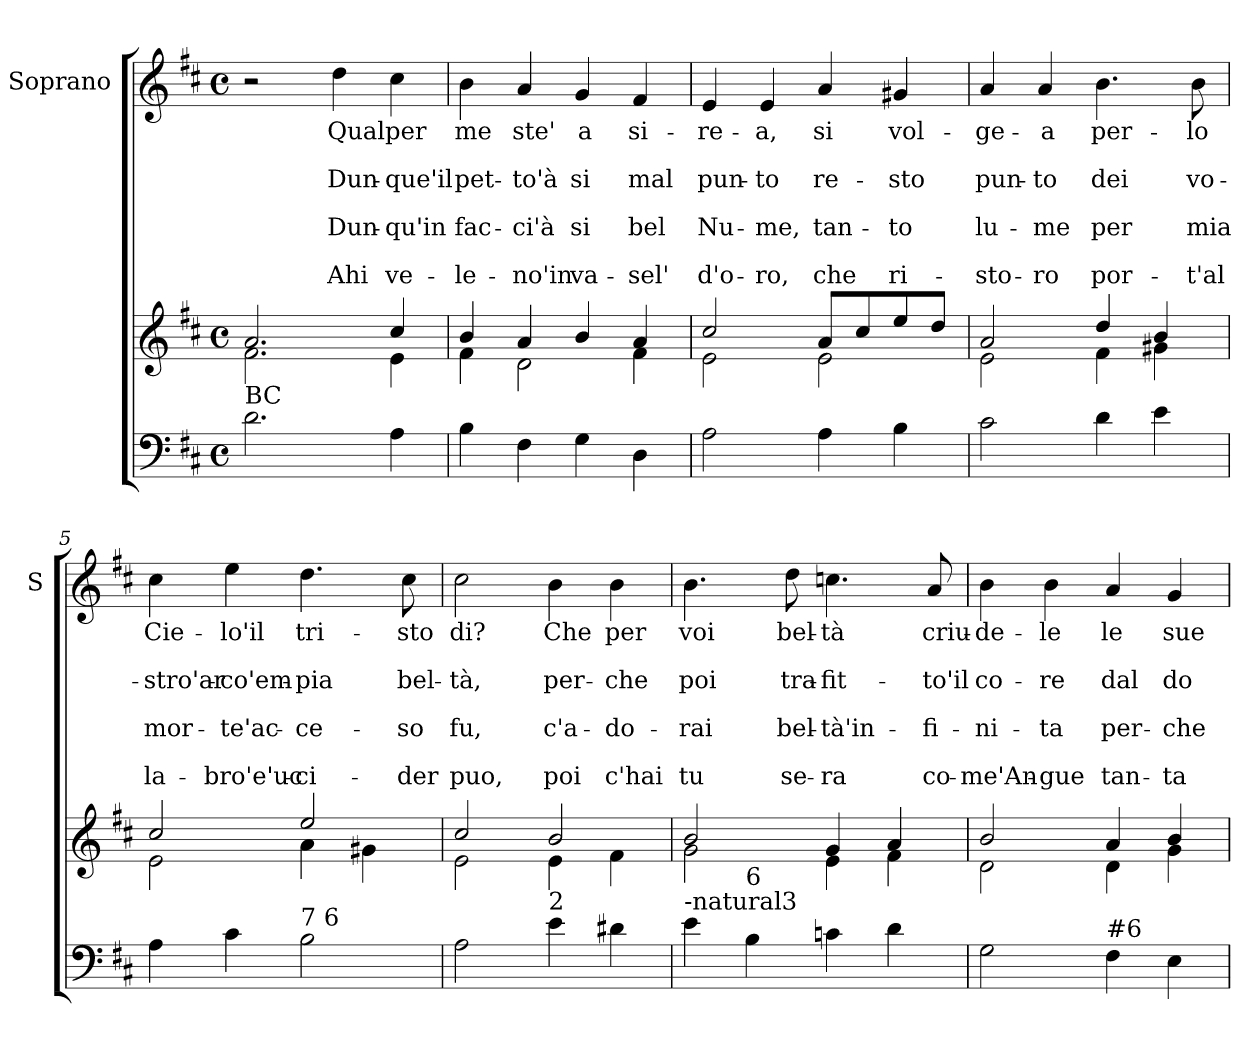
**kern	**kern	**kern	**text	**text	**text	**text	**text	**text	**text
*part2	*part2	*part1	*part1	*part1	*part1	*part1	*part1	*part1	*part1
*staff3	*staff2	*staff1	*staff1	*staff1	*staff1	*staff1	*staff1	*staff1	*staff1
*	*	*I"Soprano	*	*	*	*	*	*	*
*	*	*I'S	*	*	*	*	*	*	*
*clefF4	*clefG2	*clefG2	*	*	*	*	*	*	*
*k[f#c#]	*k[f#c#]	*k[f#c#]	*	*	*	*	*	*	*
*D:	*D:	*D:	*	*	*	*	*	*	*
*M4/4	*M4/4	*M4/4	*	*	*	*	*	*	*
*met(c)	*met(c)	*met(c)	*	*	*	*	*	*	*
=1	=1	=1	=1	=1	=1	=1	=1	=1	=1
*	*^	*	*	*	*	*	*	*	*
!LO:TX:a:t=BC	!	!	!	!	!	!	!	!	!	!
2.d\	2.a/	2.f#\	2r	.	.	.	.	.	.	.
!	!	!	!	!LO:LY:b	!	!LO:LY:b	!	!LO:LY:b	!	!LO:LY:b
.	.	.	4dd\	Qual	.	Dun-	.	Dun-	.	Ahi
!	!	!	!	!LO:LY:b	!	!LO:LY:b	!	!LO:LY:b	!	!LO:LY:b
4A\	4cc#/	4e\	4cc#\	per	.	-que'il	.	-qu'in	.	ve-
=2	=2	=2	=2	=2	=2	=2	=2	=2	=2	=2
!	!	!	!	!LO:LY:b	!	!LO:LY:b	!	!LO:LY:b	!	!LO:LY:b
4B\	4b/	4f#\	4b\	me	.	pet-	.	fac-	.	-le-
!	!	!	!	!LO:LY:b	!	!LO:LY:b	!	!LO:LY:b	!	!LO:LY:b
4F#\	4a/	2d\	4a/	ste'	.	-to'à	.	-ci'à	.	-no'in
!	!	!	!	!LO:LY:b	!	!LO:LY:b	!	!LO:LY:b	!	!LO:LY:b
4G\	4b/	.	4g/	a	.	si	.	si	.	va-
!	!	!	!	!LO:LY:b	!	!LO:LY:b	!	!LO:LY:b	!	!LO:LY:b
4D\	4a/	4f#\	4f#/	si-	.	mal	.	bel	.	-sel'
=3	=3	=3	=3	=3	=3	=3	=3	=3	=3	=3
!	!	!	!	!LO:LY:b	!	!LO:LY:b	!	!LO:LY:b	!	!LO:LY:b
2A\	2cc#/	2e\	4e/	-re-	.	pun-	.	Nu-	.	d'o-
!	!	!	!	!LO:LY:b	!	!LO:LY:b	!	!LO:LY:b	!	!LO:LY:b
.	.	.	4e/	-a,	.	-to	.	-me,	.	-ro,
!	!	!	!	!LO:LY:b	!	!LO:LY:b	!	!LO:LY:b	!	!LO:LY:b
4A\	8a/L	2e\	4a/	si	.	re-	.	tan-	.	che
.	8cc#/	.	.	.	.	.	.	.	.	.
!	!	!	!	!LO:LY:b	!	!LO:LY:b	!	!LO:LY:b	!	!LO:LY:b
4B\	8ee/	.	4g#X/	vol-	.	-sto	.	-to	.	ri-
.	8dd/J	.	.	.	.	.	.	.	.	.
=4	=4	=4	=4	=4	=4	=4	=4	=4	=4	=4
!	!	!	!	!LO:LY:b	!	!LO:LY:b	!	!LO:LY:b	!	!LO:LY:b
2c#\	2a/	2e\	4a/	-ge-	.	pun-	.	lu-	.	-sto-
!	!	!	!	!LO:LY:b	!	!LO:LY:b	!	!LO:LY:b	!	!LO:LY:b
.	.	.	4a/	-a	.	-to	.	-me	.	-ro
!	!	!	!	!LO:LY:b	!	!LO:LY:b	!	!LO:LY:b	!	!LO:LY:b
4d\	4dd/	4f#\	4.b\	per-	.	dei	.	per	.	por-
4e\	4b/	4g#X\	.	.	.	.	.	.	.	.
!	!	!	!	!LO:LY:b	!	!LO:LY:b	!	!LO:LY:b	!	!LO:LY:b
.	.	.	8b\	-lo	.	vo-	.	mia	.	-t'al
!!LO:LB:g=z
=5	=5	=5	=5	=5	=5	=5	=5	=5	=5	=5
!	!	!	!	!LO:LY:b	!	!LO:LY:b	!	!LO:LY:b	!	!LO:LY:b
4A\	2cc#/	2e\	4cc#\	Cie-	.	-stro'ar-	.	mor-	.	la-
!	!	!	!	!LO:LY:b	!	!LO:LY:b	!	!LO:LY:b	!	!LO:LY:b
4c#\	.	.	4ee\	-lo'il	.	-co'em-	.	-te'ac-	.	-bro'e'uc-
!LO:TX:a:t=7 6	!	!	!	!	!	!	!	!	!	!
!	!	!	!	!LO:LY:b	!	!LO:LY:b	!	!LO:LY:b	!	!LO:LY:b
2B\	2ee/	4a\	4.dd\	tri-	.	-pia	.	-ce-	.	-ci-
.	.	4g#X\	.	.	.	.	.	.	.	.
!	!	!	!	!LO:LY:b	!	!LO:LY:b	!	!LO:LY:b	!	!LO:LY:b
.	.	.	8cc#\	-sto	.	bel-	.	-so	.	-der
=6	=6	=6	=6	=6	=6	=6	=6	=6	=6	=6
!	!	!	!	!LO:LY:b	!	!LO:LY:b	!	!LO:LY:b	!	!LO:LY:b
2A\	2cc#/	2e\	2cc#\	di?	.	-tà,	.	fu,	.	puo,
!LO:TX:a:t=2	!	!	!	!	!	!	!	!	!	!
!	!	!	!	!LO:LY:b	!	!LO:LY:b	!	!LO:LY:b	!	!LO:LY:b
4e\	2b/	4e\	4b\	Che	.	per-	.	c'a-	.	poi
!	!	!	!	!LO:LY:b	!	!LO:LY:b	!	!LO:LY:b	!	!LO:LY:b
4d#X\	.	4f#\	4b\	per	.	-che	.	-do-	.	c'hai
=7	=7	=7	=7	=7	=7	=7	=7	=7	=7	=7
!LO:TX:a:t=-natural3	!	!	!	!	!	!	!	!	!	!
!	!	!	!	!LO:LY:b	!	!LO:LY:b	!	!LO:LY:b	!	!LO:LY:b
4e\	2b/	2g\	4.b\	voi	.	poi	.	-rai	.	tu
!LO:TX:a:t=6	!	!	!	!	!	!	!	!	!	!
4B\	.	.	.	.	.	.	.	.	.	.
!	!	!	!	!LO:LY:b	!	!LO:LY:b	!	!LO:LY:b	!	!LO:LY:b
.	.	.	8dd\	bel-	.	tra-	.	bel-	.	se-
!	!	!	!	!LO:LY:b	!	!LO:LY:b	!	!LO:LY:b	!	!LO:LY:b
4cn\	4g/	4e\	4.ccn\	-tà	.	-fit-	.	-tà'in-	.	-ra
4d\	4a/	4f#\	.	.	.	.	.	.	.	.
!	!	!	!	!LO:LY:b	!	!LO:LY:b	!	!LO:LY:b	!	!LO:LY:b
.	.	.	8a/	criu-	.	-to'il	.	-fi-	.	co-
=8	=8	=8	=8	=8	=8	=8	=8	=8	=8	=8
!	!	!	!	!LO:LY:b	!	!LO:LY:b	!	!LO:LY:b	!	!LO:LY:b
2G\	2b/	2d\	4b\	-de-	.	co-	.	-ni-	.	-me'An-
!	!	!	!	!LO:LY:b	!	!LO:LY:b	!	!LO:LY:b	!	!LO:LY:b
.	.	.	4b\	-le	.	-re	.	-ta	.	-gue
!LO:TX:a:t=#6	!	!	!	!	!	!	!	!	!	!
!	!	!	!	!LO:LY:b	!	!LO:LY:b	!	!LO:LY:b	!	!LO:LY:b
4F#\	4a/	4d\	4a/	le	.	dal	.	per-	.	tan-
!	!	!	!	!LO:LY:b	!	!LO:LY:b	!	!LO:LY:b	!	!LO:LY:b
4E\	4b/	4g\	4g/	sue	.	do-	.	-che	.	-ta
*	*v	*v	*	*	*	*	*	*	*	*
=	=	=	=	=	=	=	=	=	=
*-	*-	*-	*-	*-	*-	*-	*-	*-	*-
